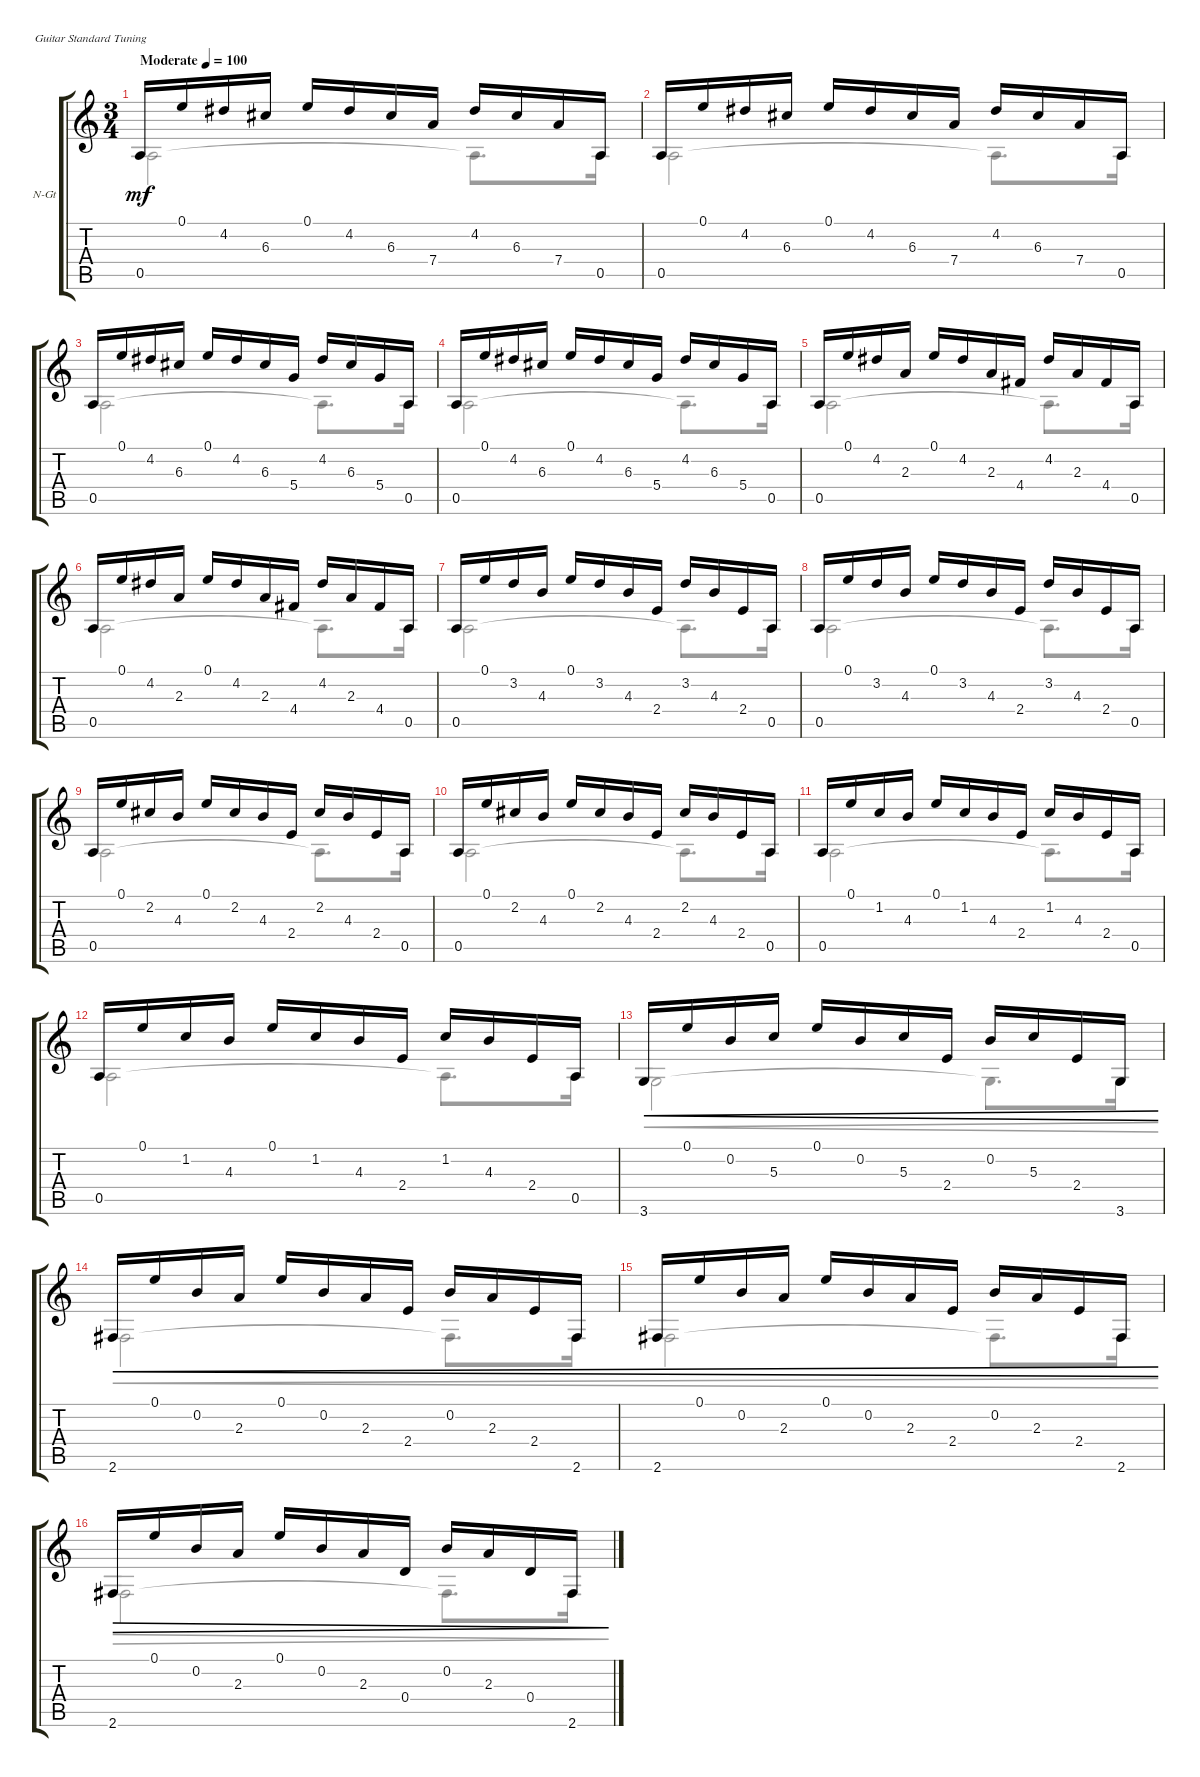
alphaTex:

\bracketExtendMode groupsimilarinstruments
\firstSystemTrackNameOrientation horizontal
\otherSystemsTrackNameOrientation horizontal
\track ("Guitar" "N-Gt") {instrument acousticguitarnylon}
\staff {score tabs}
\tuning (E4 B3 G3 D3 A2 E2)
\voice
\ts (3 4)
\beaming (8 2 2 2)
\tempo (100 "Moderate")
\clef g2
\ks c
0.5.16{dy mf instrument acousticguitarnylon} 0.1.16 4.2.16 6.3.16 0.1.16 4.2.16 6.3.16 7.4.16 4.2.16 6.3.16 7.4.16 0.5.16 |
0.5.16 0.1.16 4.2.16 6.3.16 0.1.16 4.2.16 6.3.16 7.4.16 4.2.16 6.3.16 7.4.16 0.5.16 |
0.5.16 0.1.16 4.2.16 6.3.16 0.1.16 4.2.16 6.3.16 5.4.16 4.2.16 6.3.16 5.4.16 0.5.16 |
0.5.16 0.1.16 4.2.16 6.3.16 0.1.16 4.2.16 6.3.16 5.4.16 4.2.16 6.3.16 5.4.16 0.5.16 |
0.5.16 0.1.16 4.2.16 2.3.16 0.1.16 4.2.16 2.3.16 4.4.16 4.2.16 2.3.16 4.4.16 0.5.16 |
0.5.16 0.1.16 4.2.16 2.3.16 0.1.16 4.2.16 2.3.16 4.4.16 4.2.16 2.3.16 4.4.16 0.5.16 |
0.5.16 0.1.16 3.2.16 4.3.16 0.1.16 3.2.16 4.3.16 2.4.16 3.2.16 4.3.16 2.4.16 0.5.16 |
0.5.16 0.1.16 3.2.16 4.3.16 0.1.16 3.2.16 4.3.16 2.4.16 3.2.16 4.3.16 2.4.16 0.5.16 |
0.5.16 0.1.16 2.2.16 4.3.16 0.1.16 2.2.16 4.3.16 2.4.16 2.2.16 4.3.16 2.4.16 0.5.16 |
0.5.16 0.1.16 2.2.16 4.3.16 0.1.16 2.2.16 4.3.16 2.4.16 2.2.16 4.3.16 2.4.16 0.5.16 |
0.5.16 0.1.16 1.2.16 4.3.16 0.1.16 1.2.16 4.3.16 2.4.16 1.2.16 4.3.16 2.4.16 0.5.16 |
0.5.16 0.1.16 1.2.16 4.3.16 0.1.16 1.2.16 4.3.16 2.4.16 1.2.16 4.3.16 2.4.16 0.5.16 |
3.6.16{cre} 0.1.16{cre} 0.2.16{cre} 5.3.16{cre} 0.1.16{cre} 0.2.16{cre} 5.3.16{cre} 2.4.16{cre} 0.2.16{cre} 5.3.16{cre} 2.4.16{cre} 3.6.16{cre} |
2.6.16{cre} 0.1.16{cre} 0.2.16{cre} 2.3.16{cre} 0.1.16{cre} 0.2.16{cre} 2.3.16{cre} 2.4.16{cre} 0.2.16{cre} 2.3.16{cre} 2.4.16{cre} 2.6.16{cre} |
2.6.16{cre} 0.1.16{cre} 0.2.16{cre} 2.3.16{cre} 0.1.16{cre} 0.2.16{cre} 2.3.16{cre} 2.4.16{cre} 0.2.16{cre} 2.3.16{cre} 2.4.16{cre} 2.6.16{cre} |
2.6.16{dec} 0.1.16{dec} 0.2.16{dec} 2.3.16{dec} 0.1.16{dec} 0.2.16{dec} 2.3.16{dec} 0.4.16{dec} 0.2.16{dec} 2.3.16{dec} 0.4.16{dec} 2.6.16{dec}
\voice
\clef g2
\ottava regular
\simile none
\ks c
0.5.2{dy mf} 0.5{t}.8{d} 0.5.16 |
0.5.2 0.5{t}.8{d} 0.5.16 |
0.5.2 0.5{t}.8{d} 0.5.16 |
0.5.2 0.5{t}.8{d} 0.5.16 |
0.5.2 0.5{t}.8{d} 0.5.16 |
0.5.2 0.5{t}.8{d} 0.5.16 |
0.5.2 0.5{t}.8{d} 0.5.16 |
0.5.2 0.5{t}.8{d} 0.5.16 |
0.5.2 0.5{t}.8{d} 0.5.16 |
0.5.2 0.5{t}.8{d} 0.5.16 |
0.5.2 0.5{t}.8{d} 0.5.16 |
0.5.2 0.5{t}.8{d} 0.5.16 |
3.6.2{cre} 3.6{t}.8{d cre} 3.6.16{cre} |
2.6.2{cre} 2.6{t}.8{d cre} 2.6.16{cre} |
2.6.2{cre} 2.6{t}.8{d cre} 2.6.16{cre} |
2.6.2{dec} 2.6{t}.8{d dec} 2.6.16{dec}
